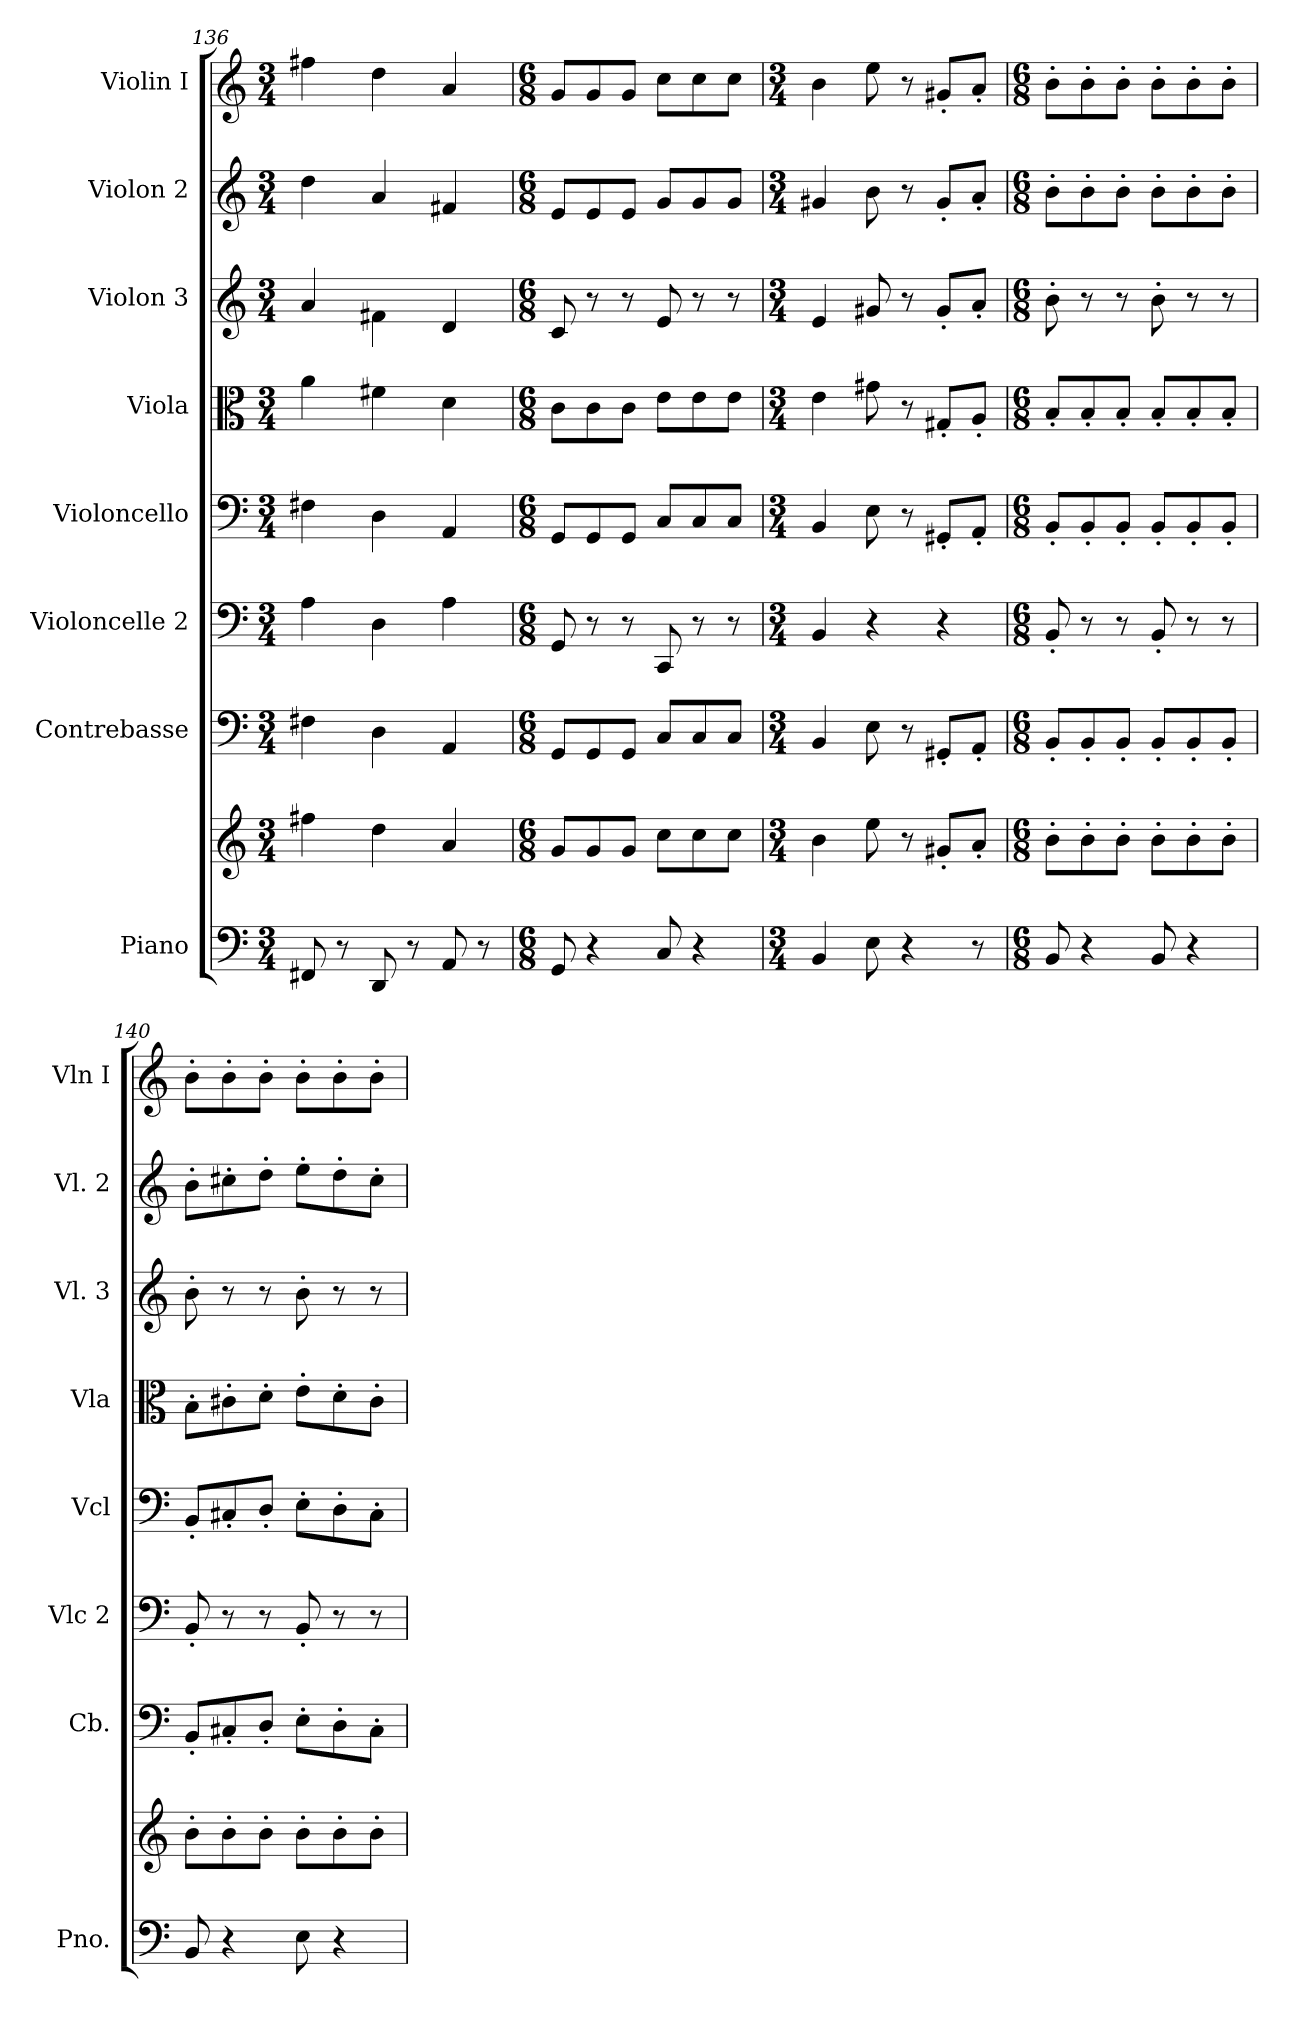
**kern	**kern	**kern	**kern	**kern	**kern	**kern	**kern	**kern
*part8	*part8	*part7	*part6	*part5	*part4	*part3	*part2	*part1
*staff9	*staff8	*staff7	*staff6	*staff5	*staff4	*staff3	*staff2	*staff1
*I"Piano	*	*I"Contrebasse	*I"Violoncelle 2	*I"Violoncello	*I"Viola	*I"Violon 3	*I"Violon 2	*I"Violin I
*I'Pno.	*	*I'Cb.	*I'Vlc 2	*I'Vcl	*I'Vla	*I'Vl. 3	*I'Vl. 2	*I'Vln I
!!LO:LB:g=z
*clefF4	*clefG2	*clefF4	*clefF4	*clefF4	*clefC3	*clefG2	*clefG2	*clefG2
*	*	*ITrd7c12	*	*	*	*	*	*
*k[]	*k[]	*k[]	*k[]	*k[]	*k[]	*k[]	*k[]	*k[]
*M3/4	*M3/4	*M3/4	*M3/4	*M3/4	*M3/4	*M3/4	*M3/4	*M3/4
=136	=136	=136	=136	=136	=136	=136	=136	=136
8FF#X/	4ff#X\	4FF#X\	4A\	4F#X\	4a\	4a/	4dd\	4ff#X\
8r	.	.	.	.	.	.	.	.
8DD/	4dd\	4DD\	4D\	4D\	4f#X\	4f#X\	4a/	4dd\
8r	.	.	.	.	.	.	.	.
8AA/	4a/	4AAA/	4A\	4AA/	4d\	4d/	4f#X/	4a/
8r	.	.	.	.	.	.	.	.
=137	=137	=137	=137	=137	=137	=137	=137	=137
*M6/8	*M6/8	*M6/8	*M6/8	*M6/8	*M6/8	*M6/8	*M6/8	*M6/8
8GG/	8g/L	8GGG/L	8GG/	8GG/L	8c\L	8c/	8e/L	8g/L
4r	8g/	8GGG/	8r	8GG/	8c\	8r	8e/	8g/
.	8g/J	8GGG/J	8r	8GG/J	8c\J	8r	8e/J	8g/J
8C/	8cc\L	8CC/L	8CC/	8C/L	8e\L	8e/	8g/L	8cc\L
4r	8cc\	8CC/	8r	8C/	8e\	8r	8g/	8cc\
.	8cc\J	8CC/J	8r	8C/J	8e\J	8r	8g/J	8cc\J
=138	=138	=138	=138	=138	=138	=138	=138	=138
*M3/4	*M3/4	*M3/4	*M3/4	*M3/4	*M3/4	*M3/4	*M3/4	*M3/4
4BB/	4b\	4BBB/	4BB/	4BB/	4e\	4e/	4g#X/	4b\
8E\	8ee\	8EE\	4r	8E\	8g#X\	8g#X/	8b\	8ee\
4r	8r	8r	.	8r	8r	8r	8r	8r
.	8g#X'/L	8GGG#X'/L	4r	8GG#X'/L	8G#X'/L	8g#'/L	8g#'/L	8g#X'/L
8r	8a'/J	8AAA'/J	.	8AA'/J	8A'/J	8a'/J	8a'/J	8a'/J
=139	=139	=139	=139	=139	=139	=139	=139	=139
*M6/8	*M6/8	*M6/8	*M6/8	*M6/8	*M6/8	*M6/8	*M6/8	*M6/8
8BB/	8b'\L	8BBB'/L	8BB'/	8BB'/L	8B'/L	8b'\	8b'\L	8b'\L
4r	8b'\	8BBB'/	8r	8BB'/	8B'/	8r	8b'\	8b'\
.	8b'\J	8BBB'/J	8r	8BB'/J	8B'/J	8r	8b'\J	8b'\J
8BB/	8b'\L	8BBB'/L	8BB'/	8BB'/L	8B'/L	8b'\	8b'\L	8b'\L
4r	8b'\	8BBB'/	8r	8BB'/	8B'/	8r	8b'\	8b'\
.	8b'\J	8BBB'/J	8r	8BB'/J	8B'/J	8r	8b'\J	8b'\J
=140	=140	=140	=140	=140	=140	=140	=140	=140
8BB/	8b'\L	8BBB'/L	8BB'/	8BB'/L	8B'\L	8b'\	8b'\L	8b'\L
4r	8b'\	8CC#X'/	8r	8C#X'/	8c#X'\	8r	8cc#X'\	8b'\
.	8b'\J	8DD'/J	8r	8D'/J	8d'\J	8r	8dd'\J	8b'\J
8E\	8b'\L	8EE'\L	8BB'/	8E'\L	8e'\L	8b'\	8ee'\L	8b'\L
4r	8b'\	8DD'\	8r	8D'\	8d'\	8r	8dd'\	8b'\
.	8b'\J	8CC#'\J	8r	8C#'\J	8c#'\J	8r	8cc#'\J	8b'\J
=	=	=	=	=	=	=	=	=
*-	*-	*-	*-	*-	*-	*-	*-	*-
